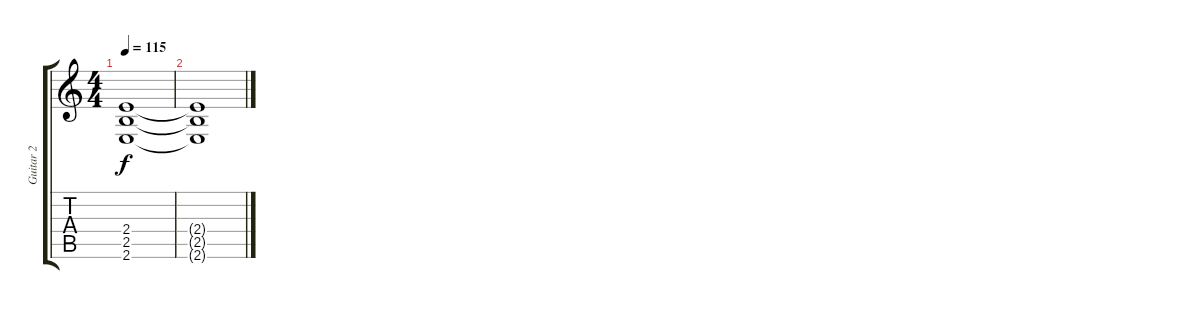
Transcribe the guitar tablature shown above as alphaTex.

\track ("Guitar 2" "Guitar 2") {instrument overdrivenguitar}
\staff {score tabs}
\tuning (E4 B3 G3 D3 A2 D2) {hide}
\ts (4 4)
\tempo 115
\clef g2
\ks c
(2.4{t} 2.5{t} 2.6{t}).1{dy f} |
(2.4{t} 2.5{t} 2.6{t}).1
